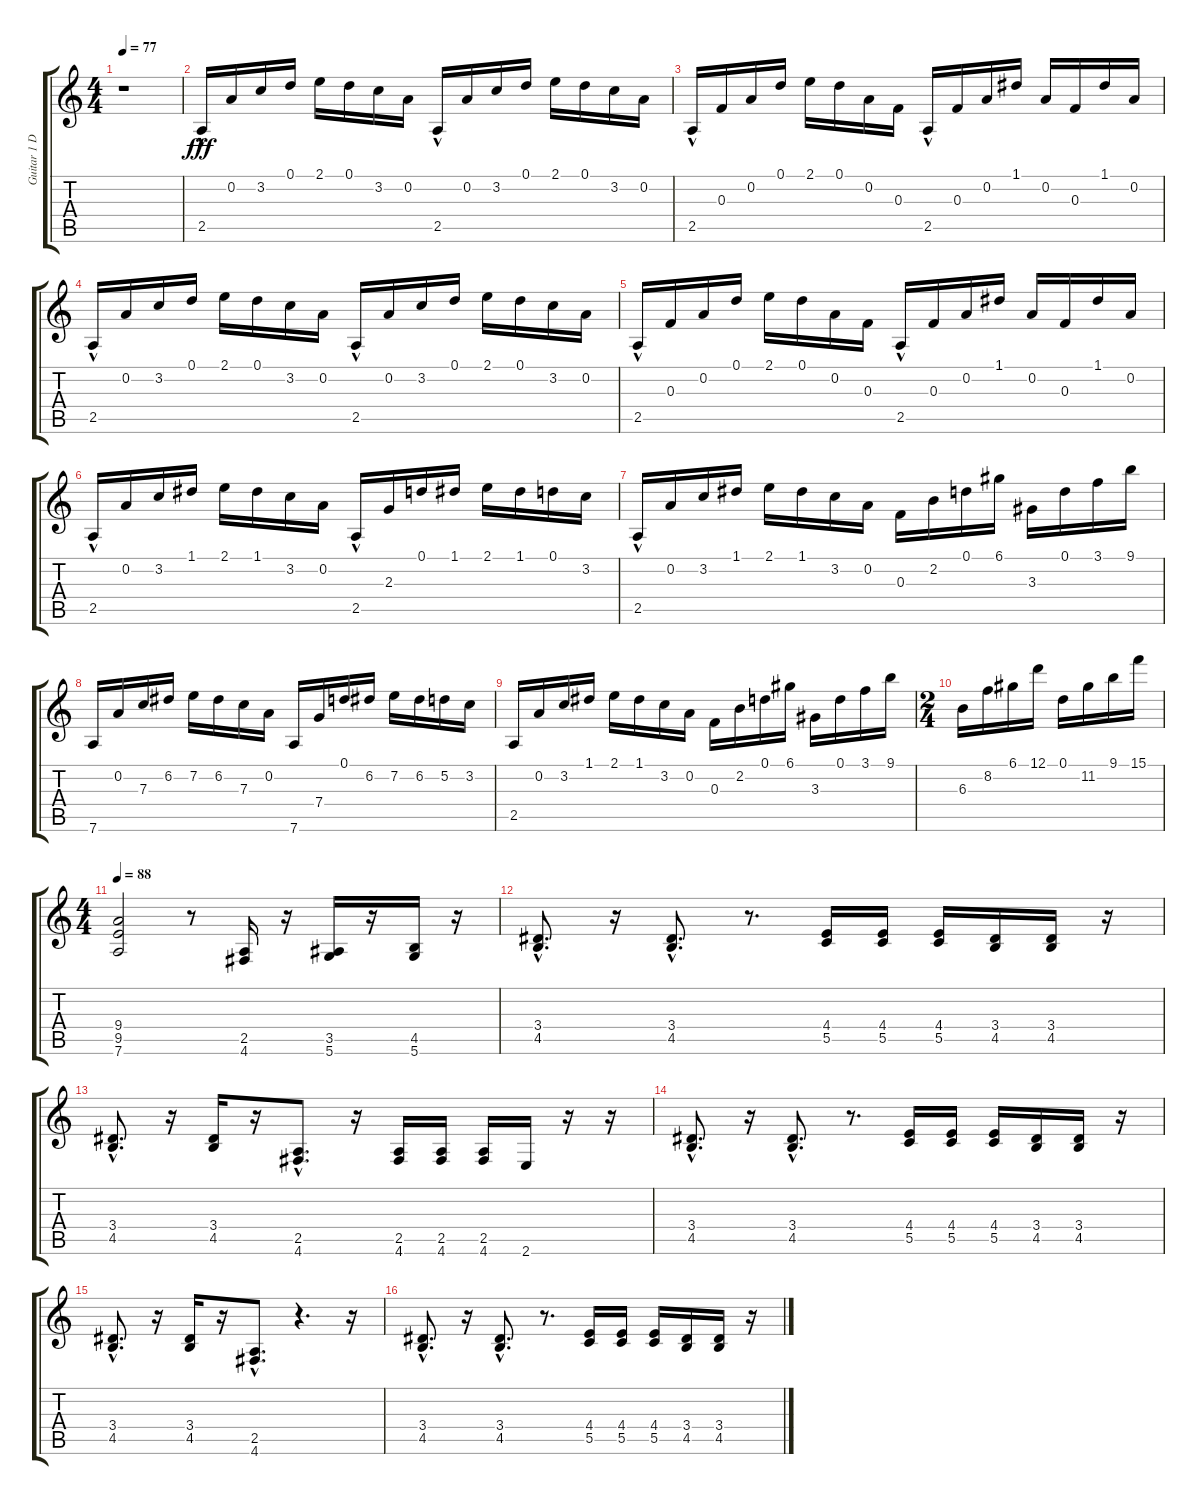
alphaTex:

\track ("Guitar 1 Dist and Clean" "Guitar 1 D") {instrument distortionguitar}
\staff {score tabs}
\tuning (D4 A3 F3 C3 G2 D2) {hide}
\ts (4 4)
\tempo 77
\clef g2
\ks c
r.1{dy fff instrument distortionguitar} |
2.5{hac}.16{instrument electricguitarclean} 0.2.16 3.2.16 0.1.16 2.1.16 0.1.16 3.2.16 0.2.16 2.5{hac}.16 0.2.16 3.2.16 0.1.16 2.1.16 0.1.16 3.2.16 0.2.16 |
2.5{hac}.16 0.3.16 0.2.16 0.1.16 2.1.16 0.1.16 0.2.16 0.3.16 2.5{hac}.16 0.3.16 0.2.16 1.1.16 0.2.16 0.3.16 1.1.16 0.2.16 |
2.5{hac}.16 0.2.16 3.2.16 0.1.16 2.1.16 0.1.16 3.2.16 0.2.16 2.5{hac}.16 0.2.16 3.2.16 0.1.16 2.1.16 0.1.16 3.2.16 0.2.16 |
2.5{hac}.16 0.3.16 0.2.16 0.1.16 2.1.16 0.1.16 0.2.16 0.3.16 2.5{hac}.16 0.3.16 0.2.16 1.1.16 0.2.16 0.3.16 1.1.16 0.2.16 |
2.5{hac}.16 0.2.16 3.2.16 1.1.16 2.1.16 1.1.16 3.2.16 0.2.16 2.5{hac}.16 2.3.16 0.1.16 1.1.16 2.1.16 1.1.16 0.1.16 3.2.16 |
2.5{hac}.16 0.2.16 3.2.16 1.1.16 2.1.16 1.1.16 3.2.16 0.2.16 0.3.16 2.2.16 0.1.16 6.1.16 3.3.16 0.1.16 3.1.16 9.1.16 |
7.6.16 0.2.16 7.3.16 6.2.16 7.2.16 6.2.16 7.3.16 0.2.16 7.6.16 7.4.16 0.1.16 6.2.16 7.2.16 6.2.16 5.2.16 3.2.16 |
2.5.16 0.2.16 3.2.16 1.1.16 2.1.16 1.1.16 3.2.16 0.2.16 0.3.16 2.2.16 0.1.16 6.1.16 3.3.16 0.1.16 3.1.16 9.1.16 |
\ts (2 4)
6.3.16 8.2.16 6.1.16 12.1.16 0.1.16 11.2.16 9.1.16 15.1.16 |
\ts (4 4)
\tempo 88
(9.4 9.5 7.6).2{instrument distortionguitar} r.8 (2.5 4.6).16 r.16 (3.5 5.6).16 r.16 (4.5 5.6).16 r.16 |
(3.4{hac} 4.5{hac}).8{d} r.16 (3.4{hac} 4.5{hac}).8{d} r.8{d} (4.4 5.5).16 (4.4 5.5).16 (4.4 5.5).16 (3.4 4.5).16 (3.4 4.5).16 r.16 |
(3.4{hac} 4.5{hac}).8{d} r.16 (3.4 4.5).16 r.16 (2.5{hac} 4.6{hac}).8{d} r.16 (2.5 4.6).16 (2.5 4.6).16 (2.5 4.6).16 2.6.16 r.16 r.16 |
(3.4{hac} 4.5{hac}).8{d} r.16 (3.4{hac} 4.5{hac}).8{d} r.8{d} (4.4 5.5).16 (4.4 5.5).16 (4.4 5.5).16 (3.4 4.5).16 (3.4 4.5).16 r.16 |
(3.4{hac} 4.5{hac}).8{d} r.16 (3.4 4.5).16 r.16 (2.5{hac} 4.6{hac}).8{d} r.4{d} r.16 |
(3.4{hac} 4.5{hac}).8{d} r.16 (3.4{hac} 4.5{hac}).8{d} r.8{d} (4.4 5.5).16 (4.4 5.5).16 (4.4 5.5).16 (3.4 4.5).16 (3.4 4.5).16 r.16
